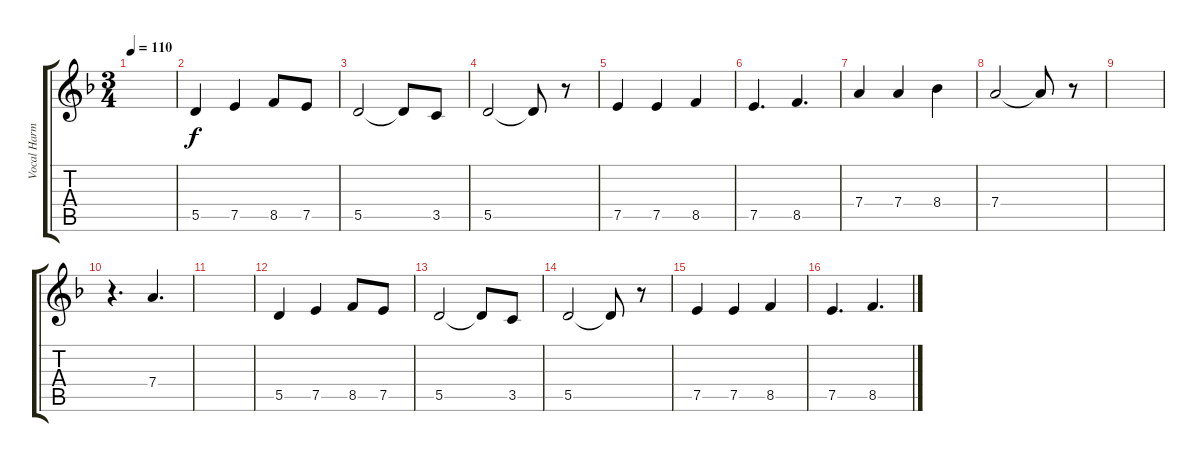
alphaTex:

\track ("Vocal Harmony" "Vocal Harm") {instrument piccolo}
\staff {score tabs}
\tuning (E5 B4 G4 D4 A3 E3) {hide}
\ts (3 4)
\tempo 110
\clef g2
\ks dminor
|
5.5.4 7.5.4 8.5.8 7.5.8 |
5.5.2 5.5{t}.8 3.5.8 |
5.5.2 5.5{t}.8 r.8 |
7.5.4 7.5.4 8.5.4 |
7.5.4{d} 8.5.4{d} |
7.4.4 7.4.4 8.4.4 |
7.4.2 7.4{t}.8 r.8 |
|
r.4{d} 7.4.4{d} |
|
5.5.4 7.5.4 8.5.8 7.5.8 |
5.5.2 5.5{t}.8 3.5.8 |
5.5.2 5.5{t}.8 r.8 |
7.5.4 7.5.4 8.5.4 |
7.5.4{d} 8.5.4{d}
